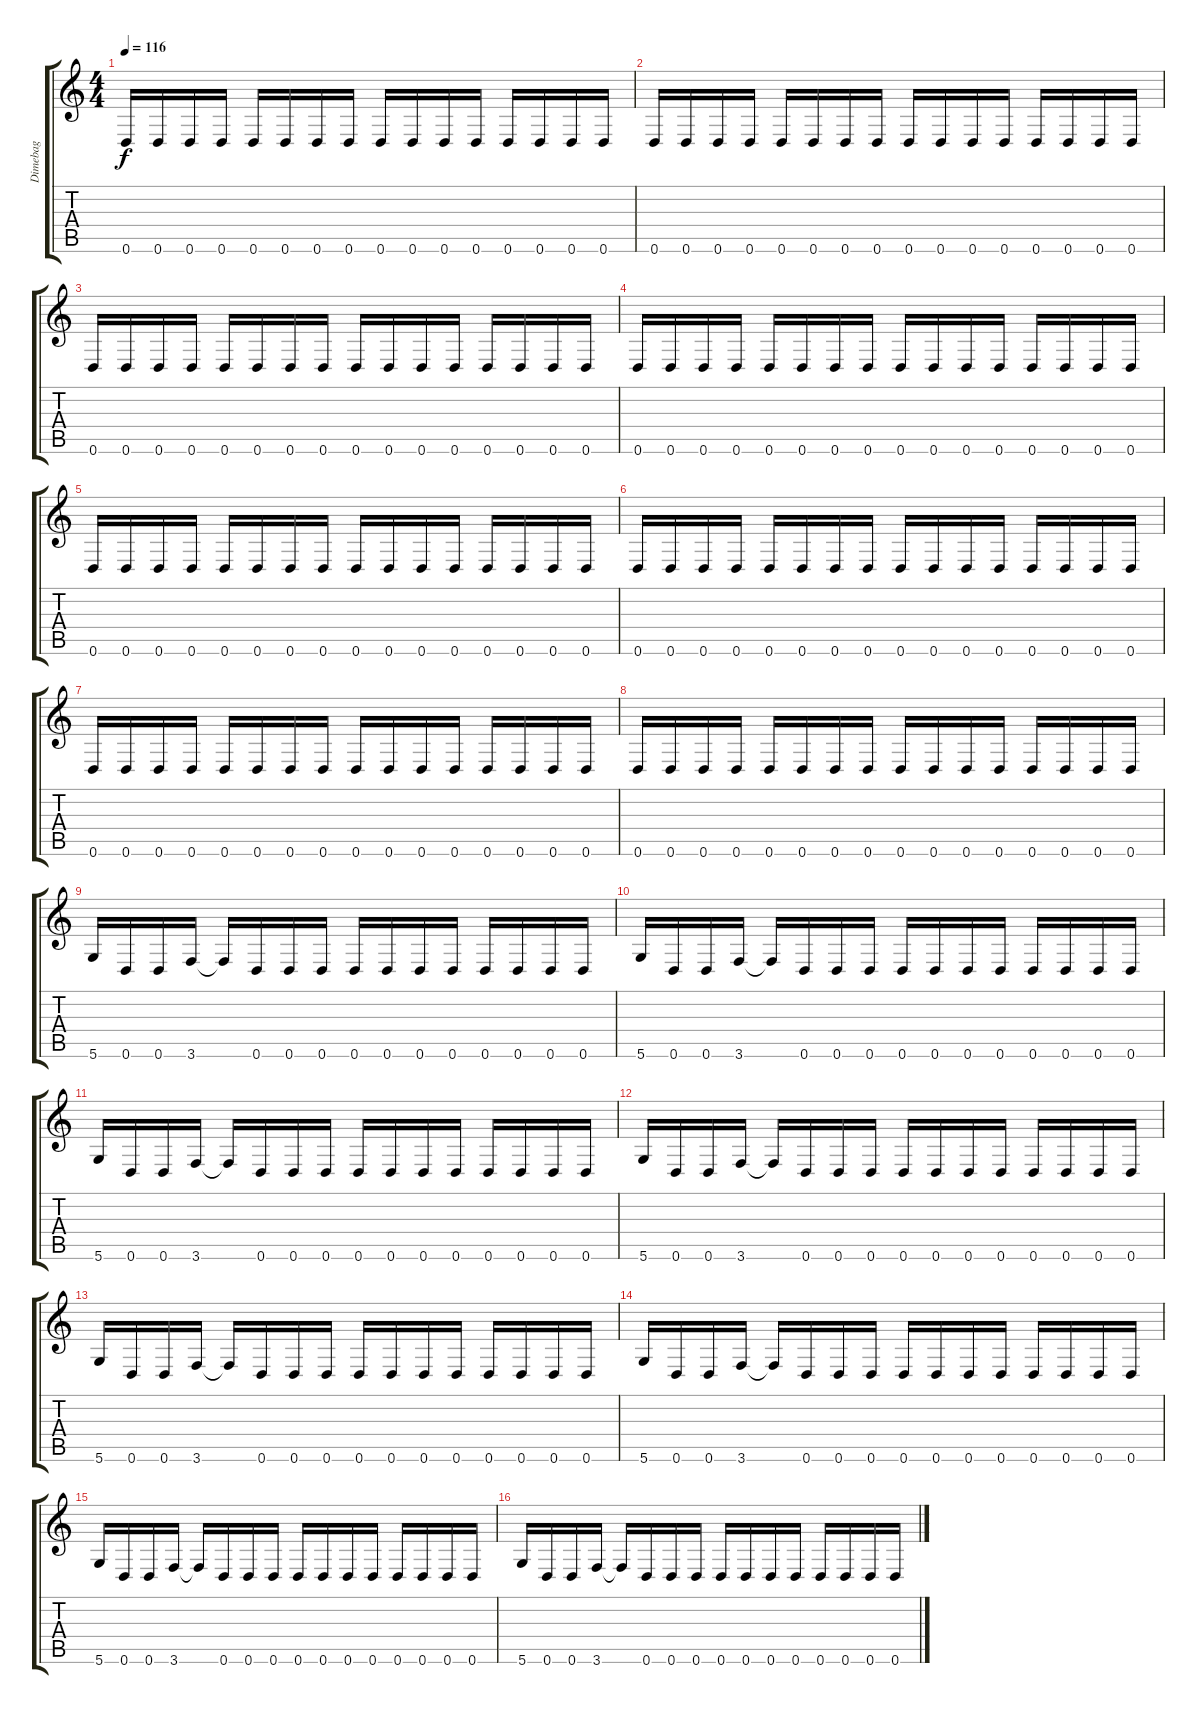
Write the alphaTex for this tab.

\track ("Dimebag" "Dimebag") {instrument distortionguitar}
\staff {score tabs}
\tuning (D4 A3 F3 C3 G2 D2) {hide}
\ts (4 4)
\tempo 116
\clef g2
\ks c
0.6.16{dy f instrument distortionguitar} 0.6.16 0.6.16 0.6.16 0.6.16 0.6.16 0.6.16 0.6.16 0.6.16 0.6.16 0.6.16 0.6.16 0.6.16 0.6.16 0.6.16 0.6.16 |
0.6.16 0.6.16 0.6.16 0.6.16 0.6.16 0.6.16 0.6.16 0.6.16 0.6.16 0.6.16 0.6.16 0.6.16 0.6.16 0.6.16 0.6.16 0.6.16 |
0.6.16 0.6.16 0.6.16 0.6.16 0.6.16 0.6.16 0.6.16 0.6.16 0.6.16 0.6.16 0.6.16 0.6.16 0.6.16 0.6.16 0.6.16 0.6.16 |
0.6.16 0.6.16 0.6.16 0.6.16 0.6.16 0.6.16 0.6.16 0.6.16 0.6.16 0.6.16 0.6.16 0.6.16 0.6.16 0.6.16 0.6.16 0.6.16 |
0.6.16 0.6.16 0.6.16 0.6.16 0.6.16 0.6.16 0.6.16 0.6.16 0.6.16 0.6.16 0.6.16 0.6.16 0.6.16 0.6.16 0.6.16 0.6.16 |
0.6.16 0.6.16 0.6.16 0.6.16 0.6.16 0.6.16 0.6.16 0.6.16 0.6.16 0.6.16 0.6.16 0.6.16 0.6.16 0.6.16 0.6.16 0.6.16 |
0.6.16 0.6.16 0.6.16 0.6.16 0.6.16 0.6.16 0.6.16 0.6.16 0.6.16 0.6.16 0.6.16 0.6.16 0.6.16 0.6.16 0.6.16 0.6.16 |
0.6.16 0.6.16 0.6.16 0.6.16 0.6.16 0.6.16 0.6.16 0.6.16 0.6.16 0.6.16 0.6.16 0.6.16 0.6.16 0.6.16 0.6.16 0.6.16 |
5.6.16 0.6.16 0.6.16 3.6.16 3.6{t}.16 0.6.16 0.6.16 0.6.16 0.6.16 0.6.16 0.6.16 0.6.16 0.6.16 0.6.16 0.6.16 0.6.16 |
5.6.16 0.6.16 0.6.16 3.6.16 3.6{t}.16 0.6.16 0.6.16 0.6.16 0.6.16 0.6.16 0.6.16 0.6.16 0.6.16 0.6.16 0.6.16 0.6.16 |
5.6.16 0.6.16 0.6.16 3.6.16 3.6{t}.16 0.6.16 0.6.16 0.6.16 0.6.16 0.6.16 0.6.16 0.6.16 0.6.16 0.6.16 0.6.16 0.6.16 |
5.6.16 0.6.16 0.6.16 3.6.16 3.6{t}.16 0.6.16 0.6.16 0.6.16 0.6.16 0.6.16 0.6.16 0.6.16 0.6.16 0.6.16 0.6.16 0.6.16 |
5.6.16 0.6.16 0.6.16 3.6.16 3.6{t}.16 0.6.16 0.6.16 0.6.16 0.6.16 0.6.16 0.6.16 0.6.16 0.6.16 0.6.16 0.6.16 0.6.16 |
5.6.16 0.6.16 0.6.16 3.6.16 3.6{t}.16 0.6.16 0.6.16 0.6.16 0.6.16 0.6.16 0.6.16 0.6.16 0.6.16 0.6.16 0.6.16 0.6.16 |
5.6.16 0.6.16 0.6.16 3.6.16 3.6{t}.16 0.6.16 0.6.16 0.6.16 0.6.16 0.6.16 0.6.16 0.6.16 0.6.16 0.6.16 0.6.16 0.6.16 |
5.6.16 0.6.16 0.6.16 3.6.16 3.6{t}.16 0.6.16 0.6.16 0.6.16 0.6.16 0.6.16 0.6.16 0.6.16 0.6.16 0.6.16 0.6.16 0.6.16
